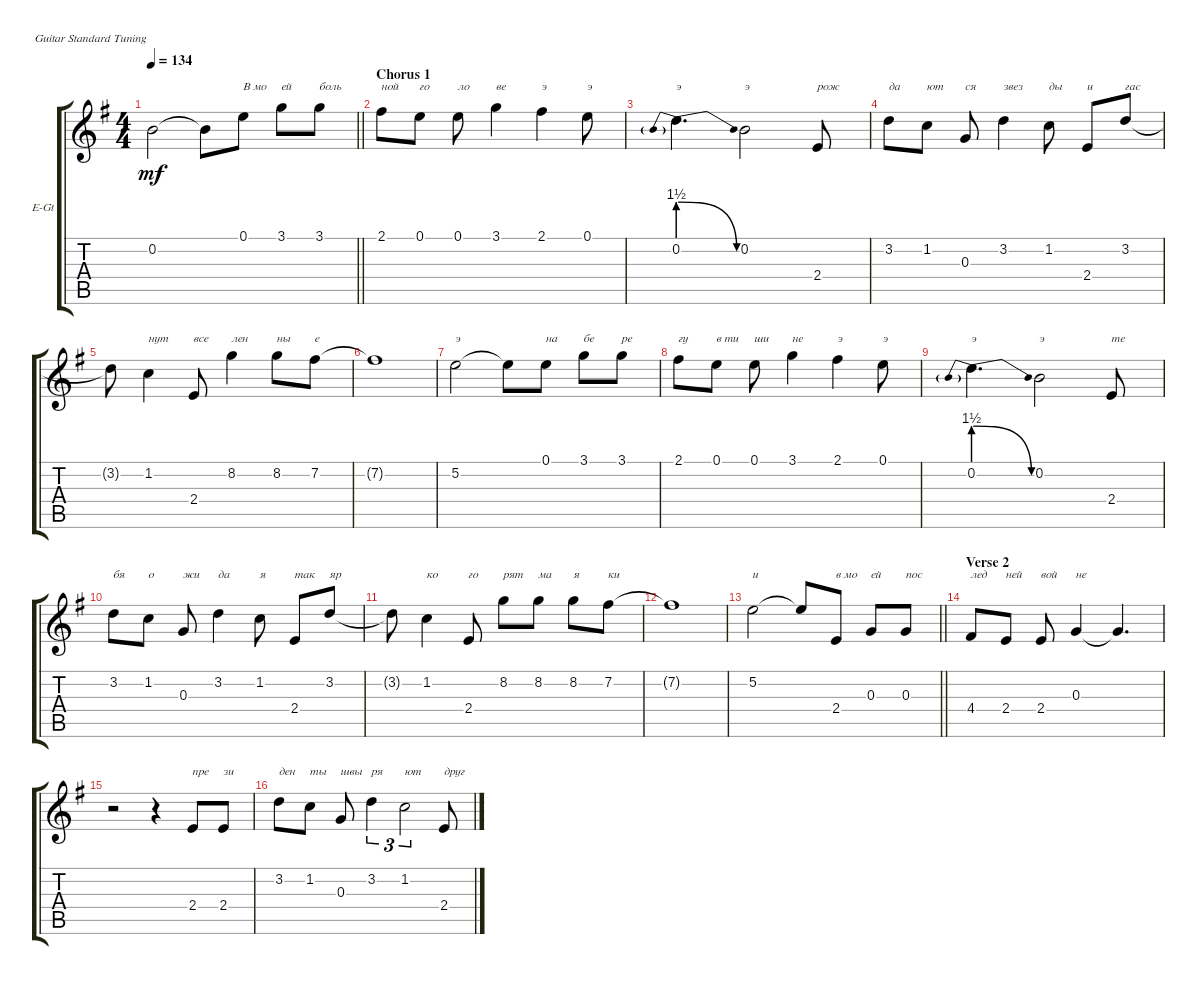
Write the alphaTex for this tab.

\bracketExtendMode groupsimilarinstruments
\firstSystemTrackNameOrientation horizontal
\otherSystemsTrackNameOrientation horizontal
\track ("vocal (Artur Potemkin)" "E-Gt") {instrument electricguitarclean}
\staff {score tabs}
\tuning (E4 B3 G3 D3 A2 E2)
\ts (4 4)
\tempo 134
\clef g2
\scale
0.333333
\barLineRight lightlight
\ks eminor
0.2{t}.2{dy mf} 0.2{t}.8 0.1.8{txt "В мо"} 3.1.8{txt "ей"} 3.1.8{txt "боль"} |
\section ("" "Chorus 1")
\scale
0.333333 2.1.8{txt "ной"} 0.1.8{txt "го"} 0.1.8{txt "ло"} 3.1.4{txt "ве"} 2.1.4{txt "э"} 0.1.8{txt "э"} |
\scale
0.333333 0.2{be (prebendrelease 0 6 59.4 0)}.4{d txt "э"} 0.2.2{txt "э"} 2.4.8{txt "рож"} |
\scale
0.333333 3.2.8{txt "да"} 1.2.8{txt "ют"} 0.3.8{txt "ся"} 3.2.4{txt "звез"} 1.2.8{txt "ды"} 2.4.8{txt "и"} 3.2.8{txt "гас"} |
\scale
0.333333 3.2{t}.8 1.2.4{txt "нут"} 2.4.8{txt "все"} 8.2.4{txt "лен"} 8.2.8{txt "ны"} 7.2.8{txt "е"} |
\scale
0.333333 7.2{t}.1 |
\scale
0.333333 5.2.2{txt "э"} 5.2{t}.8 0.1.8{txt "на"} 3.1.8{txt "бе"} 3.1.8{txt "ре"} |
\scale
0.333333 2.1.8{txt "гу "} 0.1.8{txt "в ти"} 0.1.8{txt "ши"} 3.1.4{txt "не"} 2.1.4{txt "э"} 0.1.8{txt "э"} |
\scale
0.333333 0.2{be (prebendrelease 0 6 59.4 0)}.4{d txt "э"} 0.2.2{txt "э"} 2.4.8{txt "те"} |
\scale
0.333333 3.2.8{txt "бя"} 1.2.8{txt "о"} 0.3.8{txt "жи"} 3.2.4{txt "да"} 1.2.8{txt "я"} 2.4.8{txt "так"} 3.2.8{txt "яр"} |
\scale
0.333333 3.2{t}.8 1.2.4{txt "ко"} 2.4.8{txt "го"} 8.2.8{txt "рят"} 8.2.8{txt "ма"} 8.2.8{txt "я"} 7.2.8{txt "ки"} |
\scale
0.333333 7.2{t}.1 |
\scale
0.333333
\barLineRight lightlight
5.2.2{txt "и"} 5.2{t}.8 2.4.8{txt "в мо"} 0.3.8{txt "ей"} 0.3.8{txt "пос"} |
\section ("" "Verse 2")
\scale
0.333333 4.4.8{txt "лед"} 2.4.8{txt "ней"} 2.4.8{txt "вой"} 0.3.4{txt "не"} 0.3{t}.4{d} |
\scale
0.333333 r.2 r.4 2.4.8{txt "пре"} 2.4.8{txt "зи"} |
\scale
0.333333 3.2.8{txt "ден"} 1.2.8{txt "ты"} 0.3.8{txt "швы"} 3.2.4{tu (3 2) txt "ря"} 1.2.2{tu (3 2) txt "ют"} 2.4.8{txt "друг "}
